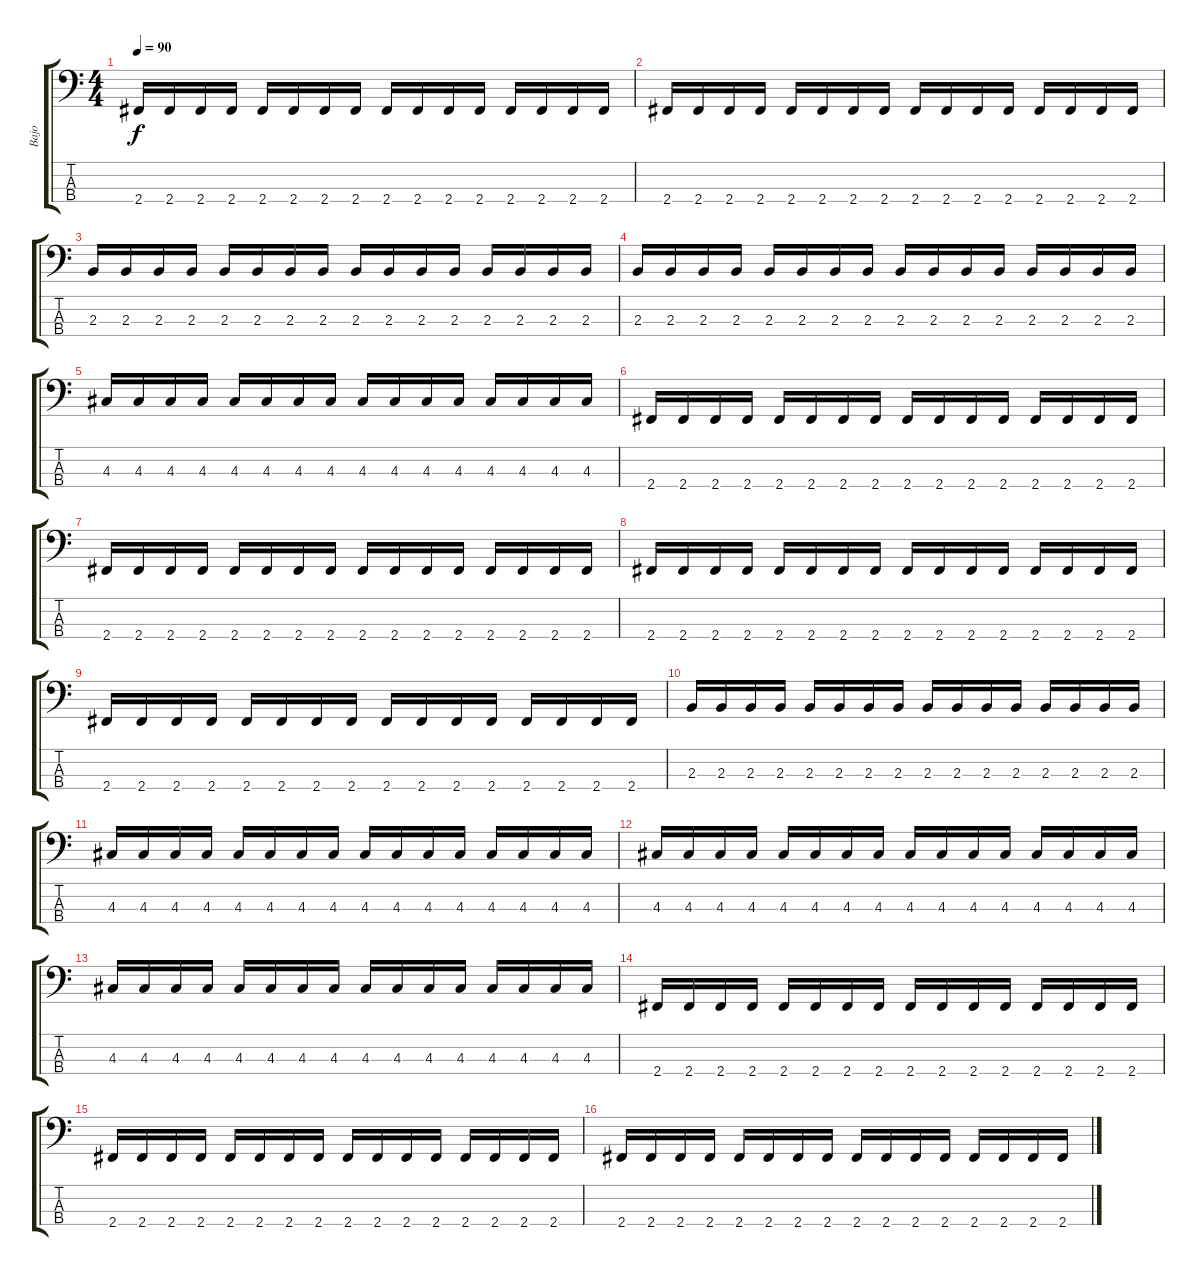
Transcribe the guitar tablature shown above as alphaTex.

\track ("Bajo" "Bajo") {instrument electricbassfinger}
\staff {score tabs}
\tuning (G2 D2 A1 E1) {hide}
\ts (4 4)
\tempo 90
\clef f4
\ks c
2.4.16{dy f instrument electricbassfinger} 2.4.16 2.4.16 2.4.16 2.4.16 2.4.16 2.4.16 2.4.16 2.4.16 2.4.16 2.4.16 2.4.16 2.4.16 2.4.16 2.4.16 2.4.16 |
2.4.16 2.4.16 2.4.16 2.4.16 2.4.16 2.4.16 2.4.16 2.4.16 2.4.16 2.4.16 2.4.16 2.4.16 2.4.16 2.4.16 2.4.16 2.4.16 |
2.3.16 2.3.16 2.3.16 2.3.16 2.3.16 2.3.16 2.3.16 2.3.16 2.3.16 2.3.16 2.3.16 2.3.16 2.3.16 2.3.16 2.3.16 2.3.16 |
2.3.16 2.3.16 2.3.16 2.3.16 2.3.16 2.3.16 2.3.16 2.3.16 2.3.16 2.3.16 2.3.16 2.3.16 2.3.16 2.3.16 2.3.16 2.3.16 |
4.3.16 4.3.16 4.3.16 4.3.16 4.3.16 4.3.16 4.3.16 4.3.16 4.3.16 4.3.16 4.3.16 4.3.16 4.3.16 4.3.16 4.3.16 4.3.16 |
2.4.16 2.4.16 2.4.16 2.4.16 2.4.16 2.4.16 2.4.16 2.4.16 2.4.16 2.4.16 2.4.16 2.4.16 2.4.16 2.4.16 2.4.16 2.4.16 |
2.4.16 2.4.16 2.4.16 2.4.16 2.4.16 2.4.16 2.4.16 2.4.16 2.4.16 2.4.16 2.4.16 2.4.16 2.4.16 2.4.16 2.4.16 2.4.16 |
2.4.16 2.4.16 2.4.16 2.4.16 2.4.16 2.4.16 2.4.16 2.4.16 2.4.16 2.4.16 2.4.16 2.4.16 2.4.16 2.4.16 2.4.16 2.4.16 |
2.4.16 2.4.16 2.4.16 2.4.16 2.4.16 2.4.16 2.4.16 2.4.16 2.4.16 2.4.16 2.4.16 2.4.16 2.4.16 2.4.16 2.4.16 2.4.16 |
2.3.16 2.3.16 2.3.16 2.3.16 2.3.16 2.3.16 2.3.16 2.3.16 2.3.16 2.3.16 2.3.16 2.3.16 2.3.16 2.3.16 2.3.16 2.3.16 |
4.3.16 4.3.16 4.3.16 4.3.16 4.3.16 4.3.16 4.3.16 4.3.16 4.3.16 4.3.16 4.3.16 4.3.16 4.3.16 4.3.16 4.3.16 4.3.16 |
4.3.16 4.3.16 4.3.16 4.3.16 4.3.16 4.3.16 4.3.16 4.3.16 4.3.16 4.3.16 4.3.16 4.3.16 4.3.16 4.3.16 4.3.16 4.3.16 |
4.3.16 4.3.16 4.3.16 4.3.16 4.3.16 4.3.16 4.3.16 4.3.16 4.3.16 4.3.16 4.3.16 4.3.16 4.3.16 4.3.16 4.3.16 4.3.16 |
2.4.16 2.4.16 2.4.16 2.4.16 2.4.16 2.4.16 2.4.16 2.4.16 2.4.16 2.4.16 2.4.16 2.4.16 2.4.16 2.4.16 2.4.16 2.4.16 |
2.4.16 2.4.16 2.4.16 2.4.16 2.4.16 2.4.16 2.4.16 2.4.16 2.4.16 2.4.16 2.4.16 2.4.16 2.4.16 2.4.16 2.4.16 2.4.16 |
2.4.16 2.4.16 2.4.16 2.4.16 2.4.16 2.4.16 2.4.16 2.4.16 2.4.16 2.4.16 2.4.16 2.4.16 2.4.16 2.4.16 2.4.16 2.4.16
